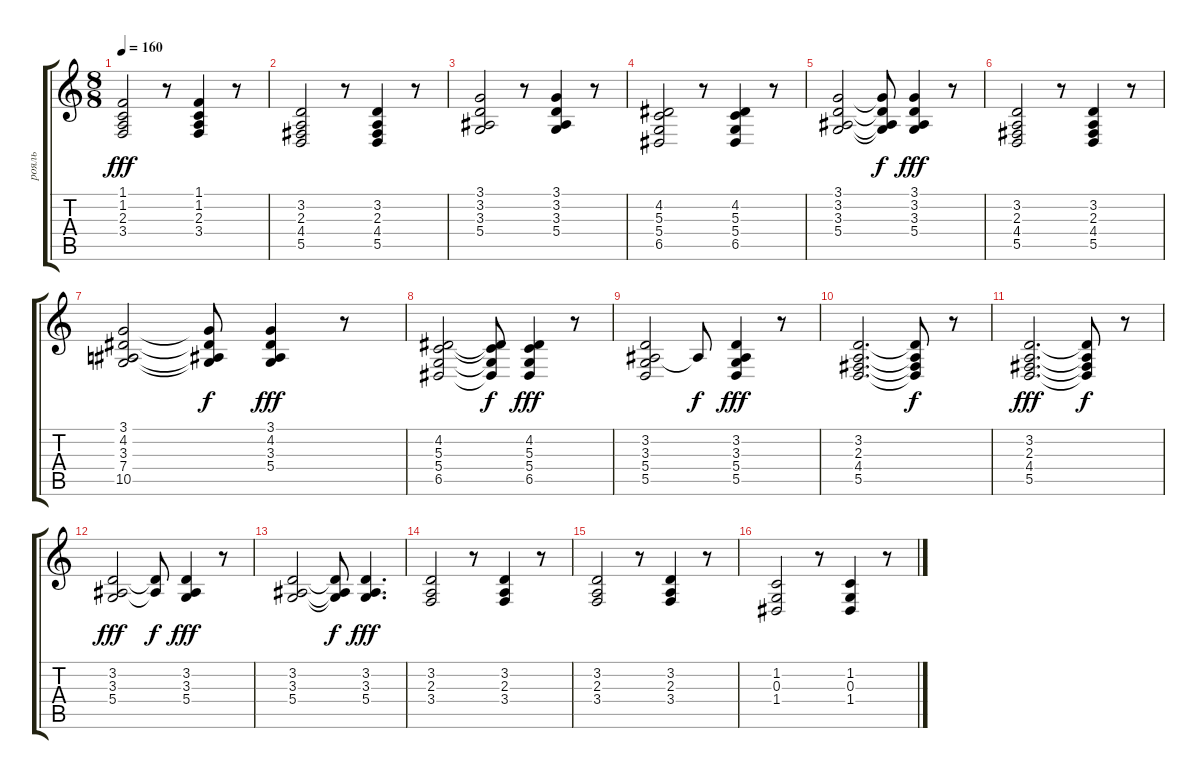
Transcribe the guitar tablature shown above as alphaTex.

\track ("рояль" "рояль") {instrument brightacousticpiano}
\staff {score tabs}
\tuning (E4 B3 G3 D3 A2 E2) {hide}
\ts (8 8)
\tempo 160
\clef g2
\ks c
(1.1 1.2 2.3 3.4).2{dy fff} r.8 (1.1 1.2 2.3 3.4).4 r.8 |
(3.2 2.3 4.4 5.5).2 r.8 (3.2 2.3 4.4 5.5).4 r.8 |
(3.1 3.2 3.3 5.4).2 r.8 (3.1 3.2 3.3 5.4).4 r.8 |
(4.2 5.3 5.4 6.5).2 r.8 (4.2 5.3 5.4 6.5).4 r.8 |
(3.1 3.2 3.3 5.4).2 (3.1{t} 3.2{t} 3.3{t} 5.4{t}).8{dy f} (3.1 3.2 3.3 5.4).4{dy fff} r.8 |
(3.2 2.3 4.4 5.5).2 r.8 (3.2 2.3 4.4 5.5).4 r.8 |
(3.1 4.2 3.3 7.4 10.5).2 (3.1{t} 4.2{t} 3.3{t} 10.5{t}).8{dy f} (3.1 4.2 3.3 5.4).4{dy fff} r.8 |
(4.2 5.3 5.4 6.5).2 (4.2{t} 5.3{t} 5.4{t} 6.5{t}).8{dy f} (4.2 5.3 5.4 6.5).4{dy fff} r.8 |
(3.2 3.3 5.4 5.5).2 3.3{t}.8{dy f} (3.2 3.3 5.4 5.5).4{dy fff} r.8 |
(3.2 2.3 4.4 5.5).2{d} (3.2{t} 2.3{t} 4.4{t} 5.5{t}).8{dy f} r.8 |
(3.2 2.3 4.4 5.5).2{d dy fff} (3.2{t} 2.3{t} 4.4{t} 5.5{t}).8{dy f} r.8 |
(3.2 3.3 5.4).2{dy fff} (3.2{t} 3.3{t}).8{dy f} (3.2 3.3 5.4).4{dy fff} r.8 |
(3.2 3.3 5.4).2 (3.2{t} 3.3{t} 5.4{t}).8{dy f} (3.2 3.3 5.4).4{d dy fff} |
(3.2 2.3 3.4).2 r.8 (3.2 2.3 3.4).4 r.8 |
(3.2 2.3 3.4).2 r.8 (3.2 2.3 3.4).4 r.8 |
(1.2 0.3 1.4).2 r.8 (1.2 0.3 1.4).4 r.8
